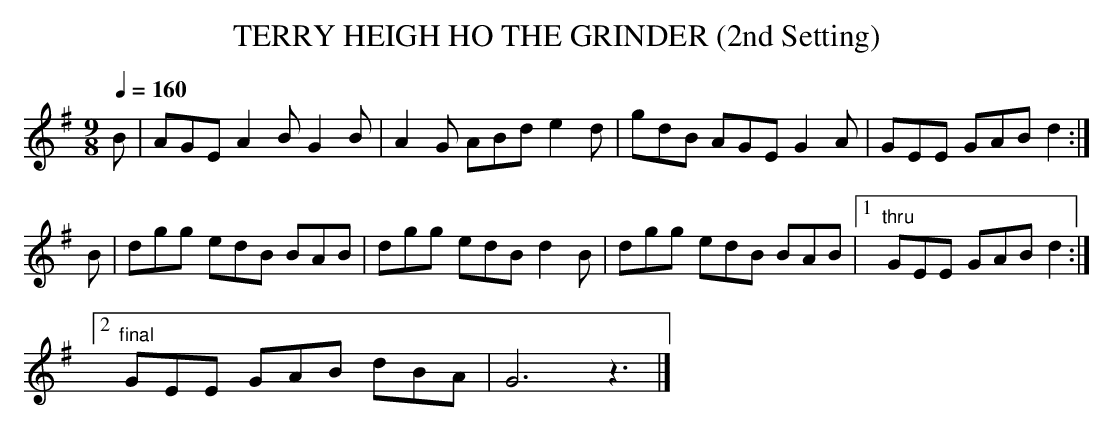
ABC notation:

X:1
T:TERRY HEIGH HO THE GRINDER (2nd Setting)
Q:1/4=160
M:9/8
L:1/8
K:G
B|AGE A2B G2B|A2G ABd e2d|gdB AGE G2A|GEE GAB d2:|
B|dgg edB BAB|dgg edB d2B|dgg edB BAB|1 "thru"GEE GAB d2:|
[2 "final"GEE GAB dBA|G6z3|]
